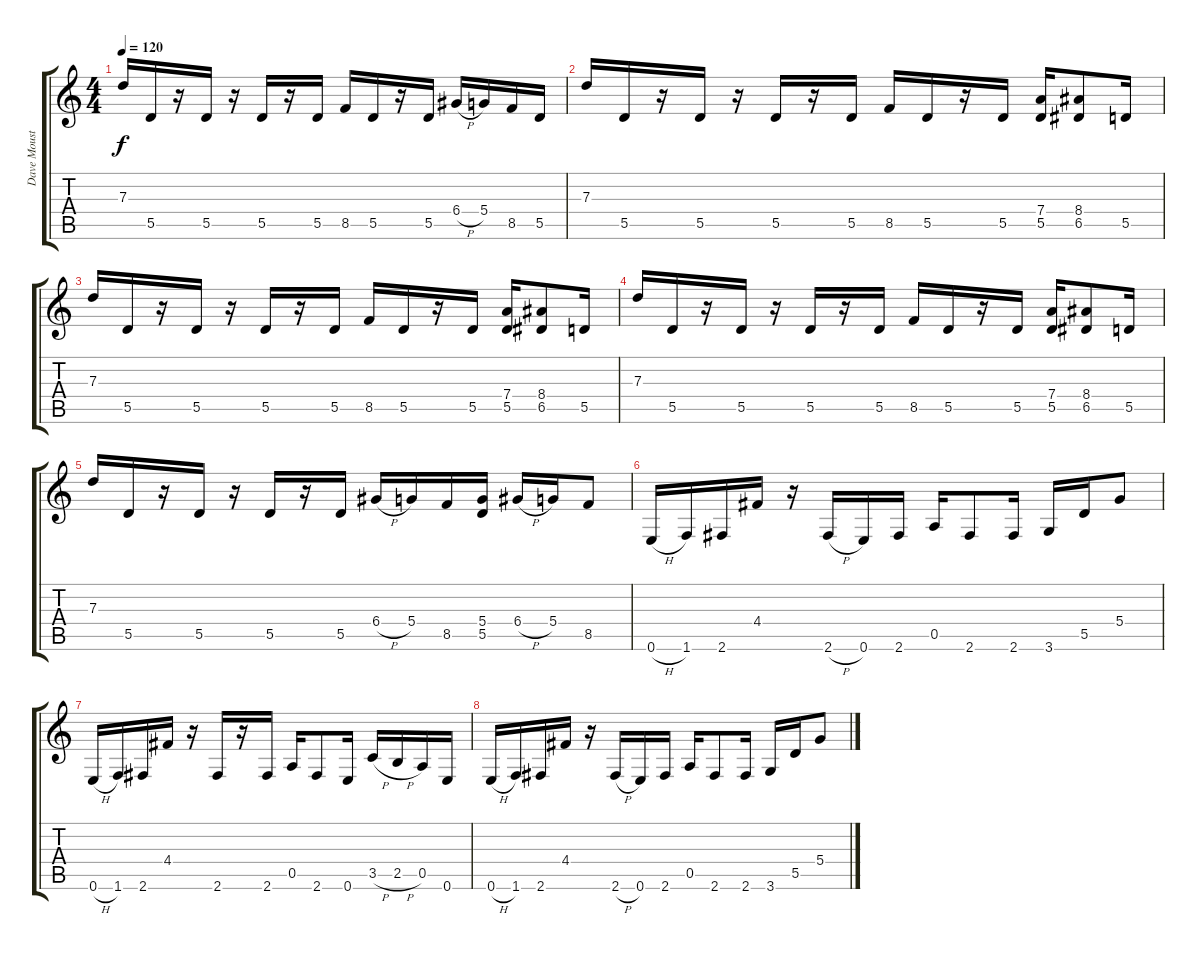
\track ("Dave Moustaine" "Dave Moust") {instrument distortionguitar}
\staff {score tabs}
\tuning (E4 B3 G3 D3 A2 E2) {hide}
\ts (4 4)
\tempo 120
\clef g2
\ks c
7.3.16{dy f} 5.5.16 r.16 5.5.16 r.16 5.5.16 r.16 5.5.16 8.5.16 5.5.16 r.16 5.5.16 6.4{h}.16 5.4.16 8.5.16 5.5.16 |
7.3.16 5.5.16 r.16 5.5.16 r.16 5.5.16 r.16 5.5.16 8.5.16 5.5.16 r.16 5.5.16 (7.4 5.5).16 (8.4 6.5).8 5.5.16 |
7.3.16 5.5.16 r.16 5.5.16 r.16 5.5.16 r.16 5.5.16 8.5.16 5.5.16 r.16 5.5.16 (7.4 5.5).16 (8.4 6.5).8 5.5.16 |
7.3.16 5.5.16 r.16 5.5.16 r.16 5.5.16 r.16 5.5.16 8.5.16 5.5.16 r.16 5.5.16 (7.4 5.5).16 (8.4 6.5).8 5.5.16 |
7.3.16 5.5.16 r.16 5.5.16 r.16 5.5.16 r.16 5.5.16 6.4{h}.16 5.4.16 8.5.16 (5.4 5.5).16 6.4{h}.16 5.4.16 8.5.8 |
0.6{h}.16 1.6.16 2.6.16 4.4.16 r.16 2.6{h}.16 0.6.16 2.6.16 0.5.16 2.6.8 2.6.16 3.6.16 5.5.16 5.4.8 |
0.6{h}.16 1.6.16 2.6.16 4.4.16 r.16 2.6.16 r.16 2.6.16 0.5.16 2.6.8 0.6.16 3.5{h}.16 2.5{h}.16 0.5.16 0.6.16 |
0.6{h}.16 1.6.16 2.6.16 4.4.16 r.16 2.6{h}.16 0.6.16 2.6.16 0.5.16 2.6.8 2.6.16 3.6.16 5.5.16 5.4.8
